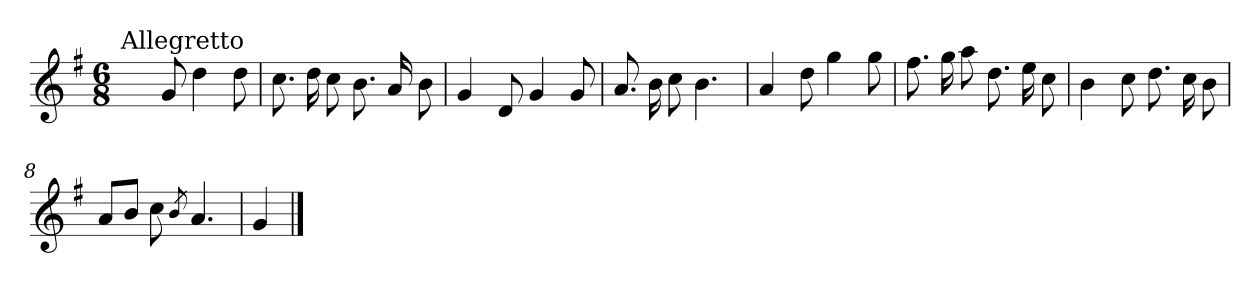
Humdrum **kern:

**kern
*part1
*staff1
*clefG2
*k[f#]
*G:
*M6/8
=1
!LO:TX:a:t=Allegretto
4ryy
8g/
4dd\
8dd\
=2
8.cc\
16dd\
8cc\
8.b\
16a/
8b\
=3
4g/
8d/
4g/
8g/
=4
8.a/
16b\
8cc\
4.b\
=5
4a/
8dd\
4gg\
8gg\
=6
8.ff#\
16gg\
8aa\
8.dd\
16ee\
8cc\
!!LO:LB:g=z
=7
4b\
8cc\
8.dd\
16cc\
8b\
=8
8a/L
8b/J
8cc\
8qb/
4.a/
=9
4g/
==
*-
